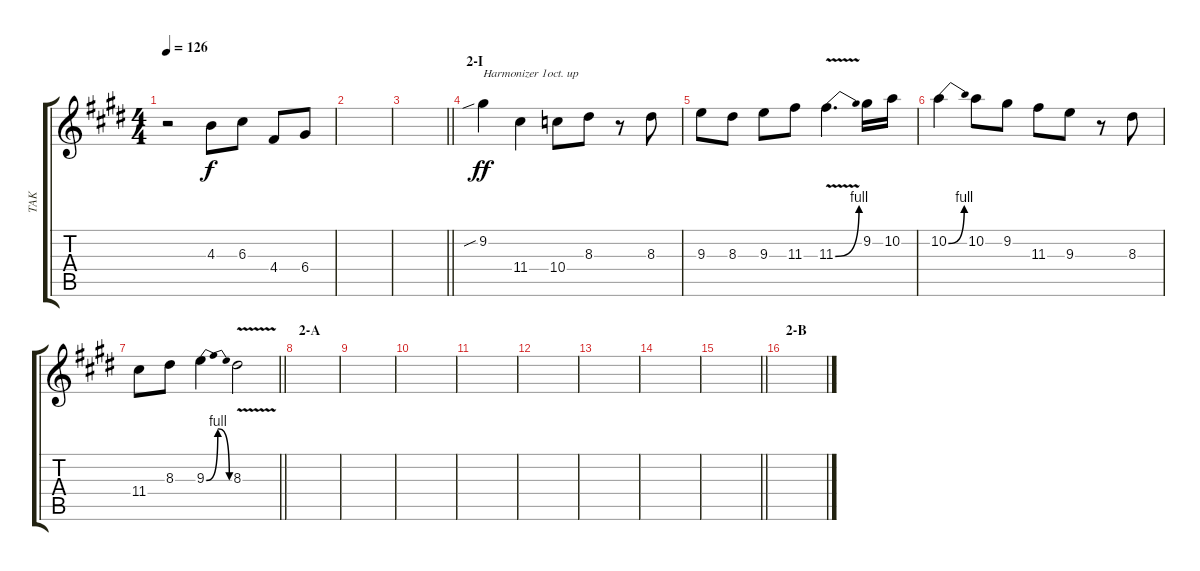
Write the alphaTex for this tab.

\track ("TAK" "TAK") {instrument distortionguitar}
\staff {score tabs}
\tuning (E4 B3 G3 D3 A2 E2) {hide}
\ts (4 4)
\tempo 126
\clef g2
\ks e
r.2{dy ff} 4.3.8{dy f} 6.3.8 4.4.8 6.4.8 |
|
\barLineRight lightlight
|
\section ("" "2-I")
9.2{sib}.4{txt "Harmonizer 1oct. up" dy ff volume 12} 11.4.4 10.4.8 8.3.8 r.8 8.3.8 |
9.3.8 8.3.8 9.3.8 11.3.8 11.3{be (bend 0 0 60 4) v}.4{d} 9.2.16 10.2.16 |
10.2{be (bend 0 0 60 4)}.4 10.2.8 9.2.8 11.3.8 9.3.8 r.8 8.3.8 |
\barLineRight lightlight
11.4.8 8.3.8 9.3{be (bendrelease 0 0 10 4 30 4 60 0)}.4 8.3{v}.2 |
\section ("" "2-A")
|
|
|
|
|
|
|
\barLineRight lightlight
|
\section ("" "2-B")
